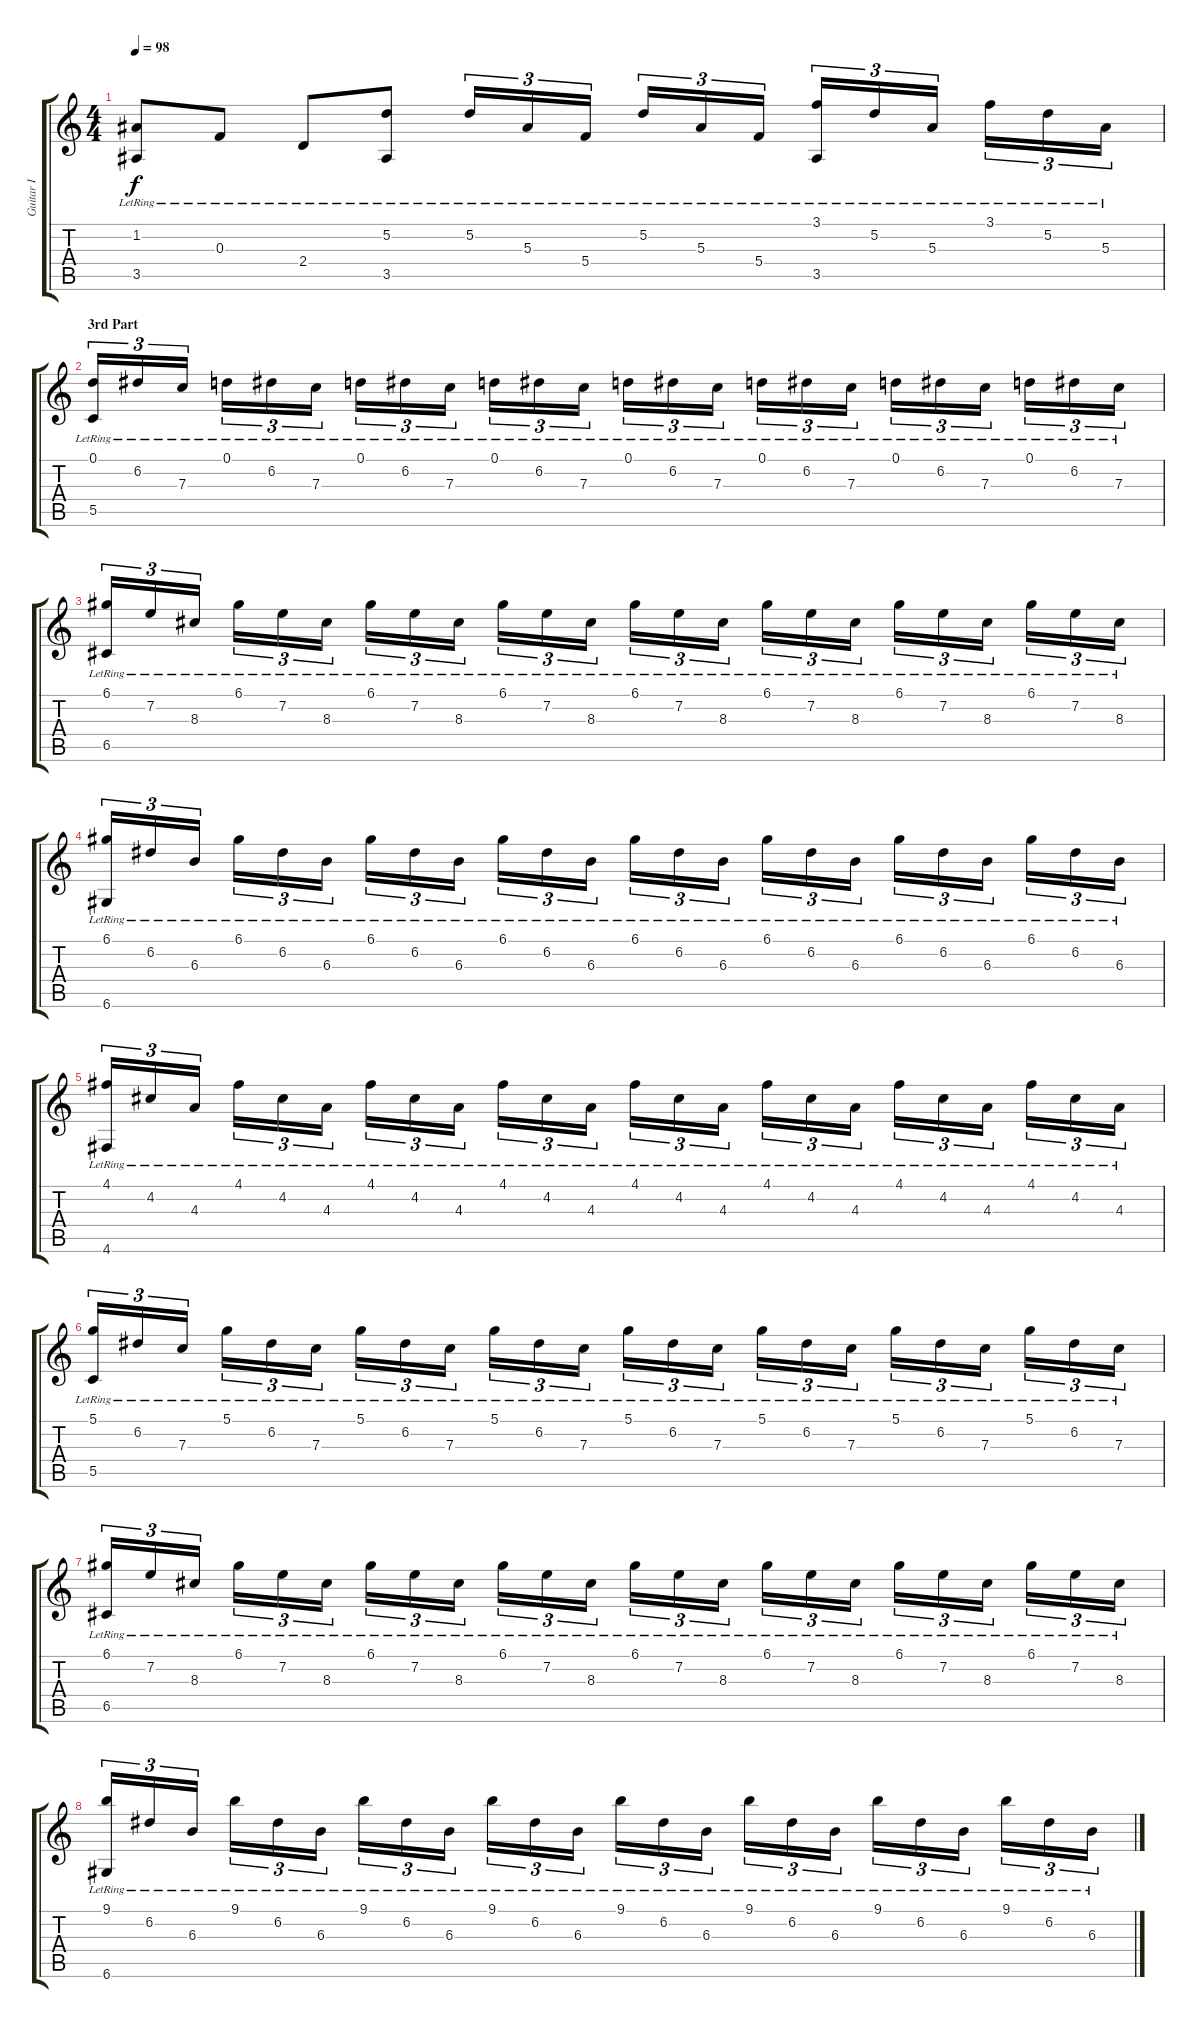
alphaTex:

\track ("Guitar I" "Guitar I") {instrument acousticguitarsteel}
\staff {score tabs}
\tuning (D4 A3 F3 C3 G2 D2) {hide}
\ts (4 4)
\tempo 98
\clef g2
\ks c
(1.2{lr} 3.5{lr}).8{dy f} 0.3{lr}.8 2.4{lr}.8 (5.2{lr} 3.5{lr}).8 5.2{lr}.16{tu (3 2)} 5.3{lr}.16{tu (3 2)} 5.4{lr}.16{tu (3 2)} 5.2{lr}.16{tu (3 2)} 5.3{lr}.16{tu (3 2)} 5.4{lr}.16{tu (3 2)} (3.1{lr} 3.5{lr}).16{tu (3 2)} 5.2{lr}.16{tu (3 2)} 5.3{lr}.16{tu (3 2)} 3.1{lr}.16{tu (3 2)} 5.2{lr}.16{tu (3 2)} 5.3{lr}.16{tu (3 2)} |
\section ("" "3rd Part")
(0.1{lr} 5.5{lr}).16{tu (3 2)} 6.2{lr}.16{tu (3 2)} 7.3{lr}.16{tu (3 2)} 0.1{lr}.16{tu (3 2)} 6.2{lr}.16{tu (3 2)} 7.3{lr}.16{tu (3 2)} 0.1{lr}.16{tu (3 2)} 6.2{lr}.16{tu (3 2)} 7.3{lr}.16{tu (3 2)} 0.1{lr}.16{tu (3 2)} 6.2{lr}.16{tu (3 2)} 7.3{lr}.16{tu (3 2)} 0.1{lr}.16{tu (3 2)} 6.2{lr}.16{tu (3 2)} 7.3{lr}.16{tu (3 2)} 0.1{lr}.16{tu (3 2)} 6.2{lr}.16{tu (3 2)} 7.3{lr}.16{tu (3 2)} 0.1{lr}.16{tu (3 2)} 6.2{lr}.16{tu (3 2)} 7.3{lr}.16{tu (3 2)} 0.1{lr}.16{tu (3 2)} 6.2{lr}.16{tu (3 2)} 7.3{lr}.16{tu (3 2)} |
(6.1{lr} 6.5{lr}).16{tu (3 2)} 7.2{lr}.16{tu (3 2)} 8.3{lr}.16{tu (3 2)} 6.1{lr}.16{tu (3 2)} 7.2{lr}.16{tu (3 2)} 8.3{lr}.16{tu (3 2)} 6.1{lr}.16{tu (3 2)} 7.2{lr}.16{tu (3 2)} 8.3{lr}.16{tu (3 2)} 6.1{lr}.16{tu (3 2)} 7.2{lr}.16{tu (3 2)} 8.3{lr}.16{tu (3 2)} 6.1{lr}.16{tu (3 2)} 7.2{lr}.16{tu (3 2)} 8.3{lr}.16{tu (3 2)} 6.1{lr}.16{tu (3 2)} 7.2{lr}.16{tu (3 2)} 8.3{lr}.16{tu (3 2)} 6.1{lr}.16{tu (3 2)} 7.2{lr}.16{tu (3 2)} 8.3{lr}.16{tu (3 2)} 6.1{lr}.16{tu (3 2)} 7.2{lr}.16{tu (3 2)} 8.3{lr}.16{tu (3 2)} |
(6.1{lr} 6.6{lr}).16{tu (3 2)} 6.2{lr}.16{tu (3 2)} 6.3{lr}.16{tu (3 2)} 6.1{lr}.16{tu (3 2)} 6.2{lr}.16{tu (3 2)} 6.3{lr}.16{tu (3 2)} 6.1{lr}.16{tu (3 2)} 6.2{lr}.16{tu (3 2)} 6.3{lr}.16{tu (3 2)} 6.1{lr}.16{tu (3 2)} 6.2{lr}.16{tu (3 2)} 6.3{lr}.16{tu (3 2)} 6.1{lr}.16{tu (3 2)} 6.2{lr}.16{tu (3 2)} 6.3{lr}.16{tu (3 2)} 6.1{lr}.16{tu (3 2)} 6.2{lr}.16{tu (3 2)} 6.3{lr}.16{tu (3 2)} 6.1{lr}.16{tu (3 2)} 6.2{lr}.16{tu (3 2)} 6.3{lr}.16{tu (3 2)} 6.1{lr}.16{tu (3 2)} 6.2{lr}.16{tu (3 2)} 6.3{lr}.16{tu (3 2)} |
(4.1{lr} 4.6{lr}).16{tu (3 2)} 4.2{lr}.16{tu (3 2)} 4.3{lr}.16{tu (3 2)} 4.1{lr}.16{tu (3 2)} 4.2{lr}.16{tu (3 2)} 4.3{lr}.16{tu (3 2)} 4.1{lr}.16{tu (3 2)} 4.2{lr}.16{tu (3 2)} 4.3{lr}.16{tu (3 2)} 4.1{lr}.16{tu (3 2)} 4.2{lr}.16{tu (3 2)} 4.3{lr}.16{tu (3 2)} 4.1{lr}.16{tu (3 2)} 4.2{lr}.16{tu (3 2)} 4.3{lr}.16{tu (3 2)} 4.1{lr}.16{tu (3 2)} 4.2{lr}.16{tu (3 2)} 4.3{lr}.16{tu (3 2)} 4.1{lr}.16{tu (3 2)} 4.2{lr}.16{tu (3 2)} 4.3{lr}.16{tu (3 2)} 4.1{lr}.16{tu (3 2)} 4.2{lr}.16{tu (3 2)} 4.3{lr}.16{tu (3 2)} |
(5.1{lr} 5.5{lr}).16{tu (3 2)} 6.2{lr}.16{tu (3 2)} 7.3{lr}.16{tu (3 2)} 5.1{lr}.16{tu (3 2)} 6.2{lr}.16{tu (3 2)} 7.3{lr}.16{tu (3 2)} 5.1{lr}.16{tu (3 2)} 6.2{lr}.16{tu (3 2)} 7.3{lr}.16{tu (3 2)} 5.1{lr}.16{tu (3 2)} 6.2{lr}.16{tu (3 2)} 7.3{lr}.16{tu (3 2)} 5.1{lr}.16{tu (3 2)} 6.2{lr}.16{tu (3 2)} 7.3{lr}.16{tu (3 2)} 5.1{lr}.16{tu (3 2)} 6.2{lr}.16{tu (3 2)} 7.3{lr}.16{tu (3 2)} 5.1{lr}.16{tu (3 2)} 6.2{lr}.16{tu (3 2)} 7.3{lr}.16{tu (3 2)} 5.1{lr}.16{tu (3 2)} 6.2{lr}.16{tu (3 2)} 7.3{lr}.16{tu (3 2)} |
(6.1{lr} 6.5{lr}).16{tu (3 2)} 7.2{lr}.16{tu (3 2)} 8.3{lr}.16{tu (3 2)} 6.1{lr}.16{tu (3 2)} 7.2{lr}.16{tu (3 2)} 8.3{lr}.16{tu (3 2)} 6.1{lr}.16{tu (3 2)} 7.2{lr}.16{tu (3 2)} 8.3{lr}.16{tu (3 2)} 6.1{lr}.16{tu (3 2)} 7.2{lr}.16{tu (3 2)} 8.3{lr}.16{tu (3 2)} 6.1{lr}.16{tu (3 2)} 7.2{lr}.16{tu (3 2)} 8.3{lr}.16{tu (3 2)} 6.1{lr}.16{tu (3 2)} 7.2{lr}.16{tu (3 2)} 8.3{lr}.16{tu (3 2)} 6.1{lr}.16{tu (3 2)} 7.2{lr}.16{tu (3 2)} 8.3{lr}.16{tu (3 2)} 6.1{lr}.16{tu (3 2)} 7.2{lr}.16{tu (3 2)} 8.3{lr}.16{tu (3 2)} |
(9.1{lr} 6.6{lr}).16{tu (3 2)} 6.2{lr}.16{tu (3 2)} 6.3{lr}.16{tu (3 2)} 9.1{lr}.16{tu (3 2)} 6.2{lr}.16{tu (3 2)} 6.3{lr}.16{tu (3 2)} 9.1{lr}.16{tu (3 2)} 6.2{lr}.16{tu (3 2)} 6.3{lr}.16{tu (3 2)} 9.1{lr}.16{tu (3 2)} 6.2{lr}.16{tu (3 2)} 6.3{lr}.16{tu (3 2)} 9.1{lr}.16{tu (3 2)} 6.2{lr}.16{tu (3 2)} 6.3{lr}.16{tu (3 2)} 9.1{lr}.16{tu (3 2)} 6.2{lr}.16{tu (3 2)} 6.3{lr}.16{tu (3 2)} 9.1{lr}.16{tu (3 2)} 6.2{lr}.16{tu (3 2)} 6.3{lr}.16{tu (3 2)} 9.1{lr}.16{tu (3 2)} 6.2{lr}.16{tu (3 2)} 6.3{lr}.16{tu (3 2)}
